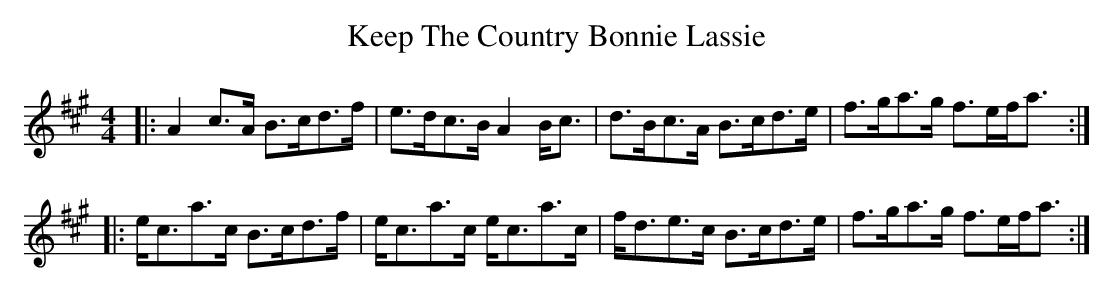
X:1
T: Keep The Country Bonnie Lassie
M: 4/4
L: 1/8
K: Edor
K: Amaj
|:A2c>A B>cd>f|e>dc>B A2B<c|d>Bc>A B>cd>e|f>ga>g f>ef<a:|
|:e<ca>c B>cd>f|e<ca>c e<ca>c|f<de>c B>cd>e|f>ga>g f>ef<a:|
